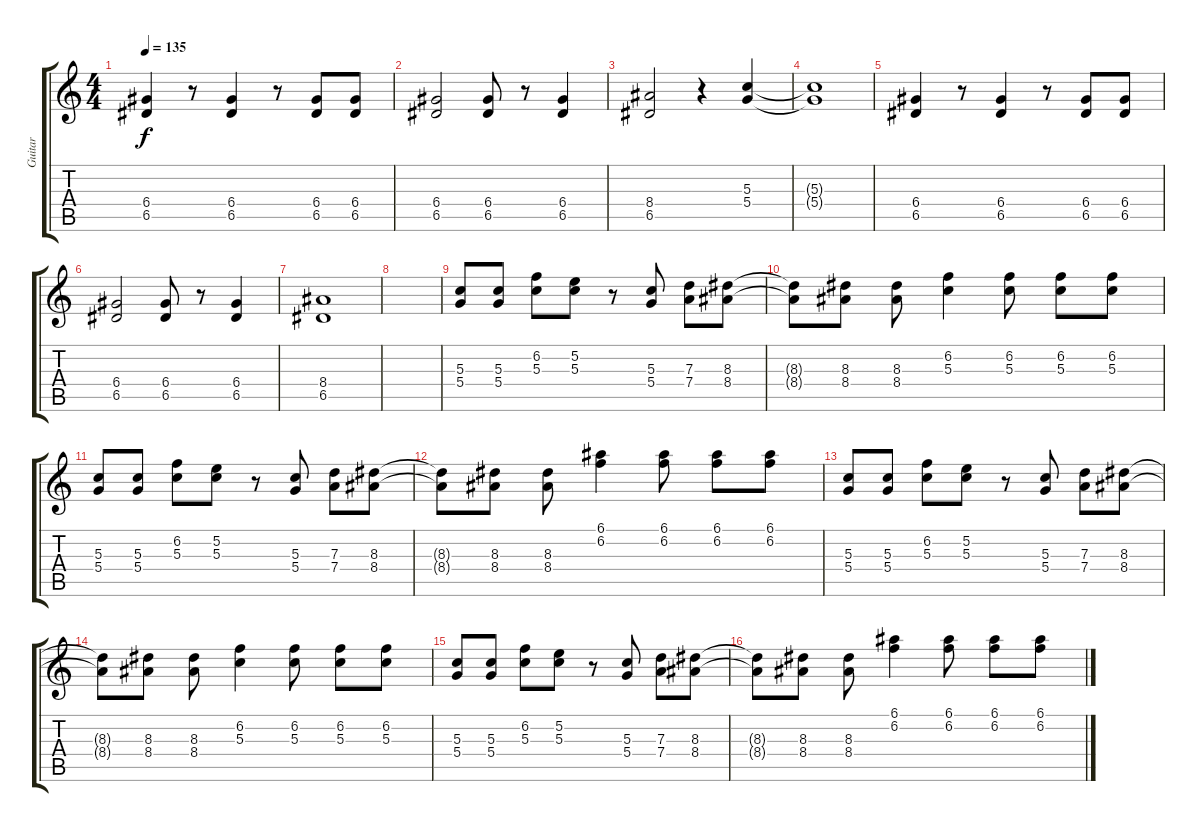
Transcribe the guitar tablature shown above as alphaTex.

\track ("Guitar" "Guitar") {instrument overdrivenguitar}
\staff {score tabs}
\tuning (E4 B3 G3 D3 A2 E2) {hide}
\ts (4 4)
\tempo 135
\clef g2
\ks c
(6.4 6.5).4{dy f} r.8 (6.4 6.5).4 r.8 (6.4 6.5).8 (6.4 6.5).8 |
(6.4 6.5).2 (6.4 6.5).8 r.8 (6.4 6.5).4 |
(8.4 6.5).2 r.4 (5.3 5.4).4 |
(5.3{t} 5.4{t}).1 |
(6.4 6.5).4 r.8 (6.4 6.5).4 r.8 (6.4 6.5).8 (6.4 6.5).8 |
(6.4 6.5).2 (6.4 6.5).8 r.8 (6.4 6.5).4 |
(8.4 6.5).1 |
|
(5.3 5.4).8 (5.3 5.4).8 (6.2 5.3).8 (5.2 5.3).8 r.8 (5.3 5.4).8 (7.3 7.4).8 (8.3 8.4).8 |
(8.3{t} 8.4{t}).8 (8.3 8.4).8 (8.3 8.4).8 (6.2 5.3).4 (6.2 5.3).8 (6.2 5.3).8 (6.2 5.3).8 |
(5.3 5.4).8 (5.3 5.4).8 (6.2 5.3).8 (5.2 5.3).8 r.8 (5.3 5.4).8 (7.3 7.4).8 (8.3 8.4).8 |
(8.3{t} 8.4{t}).8 (8.3 8.4).8 (8.3 8.4).8 (6.1 6.2).4 (6.1 6.2).8 (6.1 6.2).8 (6.1 6.2).8 |
(5.3 5.4).8 (5.3 5.4).8 (6.2 5.3).8 (5.2 5.3).8 r.8 (5.3 5.4).8 (7.3 7.4).8 (8.3 8.4).8 |
(8.3{t} 8.4{t}).8 (8.3 8.4).8 (8.3 8.4).8 (6.2 5.3).4 (6.2 5.3).8 (6.2 5.3).8 (6.2 5.3).8 |
(5.3 5.4).8 (5.3 5.4).8 (6.2 5.3).8 (5.2 5.3).8 r.8 (5.3 5.4).8 (7.3 7.4).8 (8.3 8.4).8 |
(8.3{t} 8.4{t}).8 (8.3 8.4).8 (8.3 8.4).8 (6.1 6.2).4 (6.1 6.2).8 (6.1 6.2).8 (6.1 6.2).8
